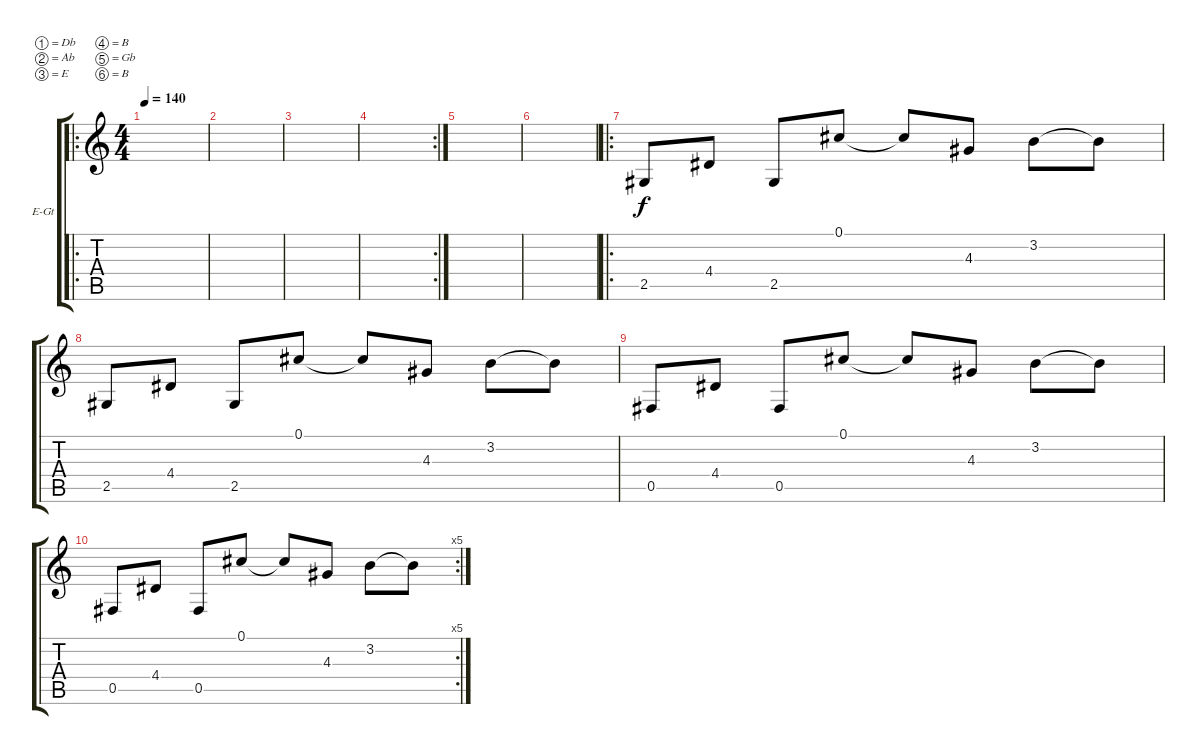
\bracketExtendMode groupsimilarinstruments
\firstSystemTrackNameOrientation horizontal
\otherSystemsTrackNameOrientation horizontal
\track ("Acoustic" "E-Gt") {instrument electricguitarclean}
\staff {score tabs}
\tuning (Db4 Ab3 E3 B2 Gb2 B1)
\ro
\ts (4 4)
\tempo 140
\clef g2
\scale
0.363184
\ks c
|
\scale
0.322751 |
\scale
0.322751 |
\rc 2
\scale
0.354497 |
|
|
\ro
2.5.8 4.4.8 2.5.8 0.1.8 0.1{t}.8 4.3.8 3.2.8 3.2{t}.8 |
2.5.8 4.4.8 2.5.8 0.1.8 0.1{t}.8 4.3.8 3.2.8 3.2{t}.8 |
0.5.8 4.4.8 0.5.8 0.1.8 0.1{t}.8 4.3.8 3.2.8 3.2{t}.8 |
\rc 5
0.5.8 4.4.8 0.5.8 0.1.8 0.1{t}.8 4.3.8 3.2.8 3.2{t}.8
